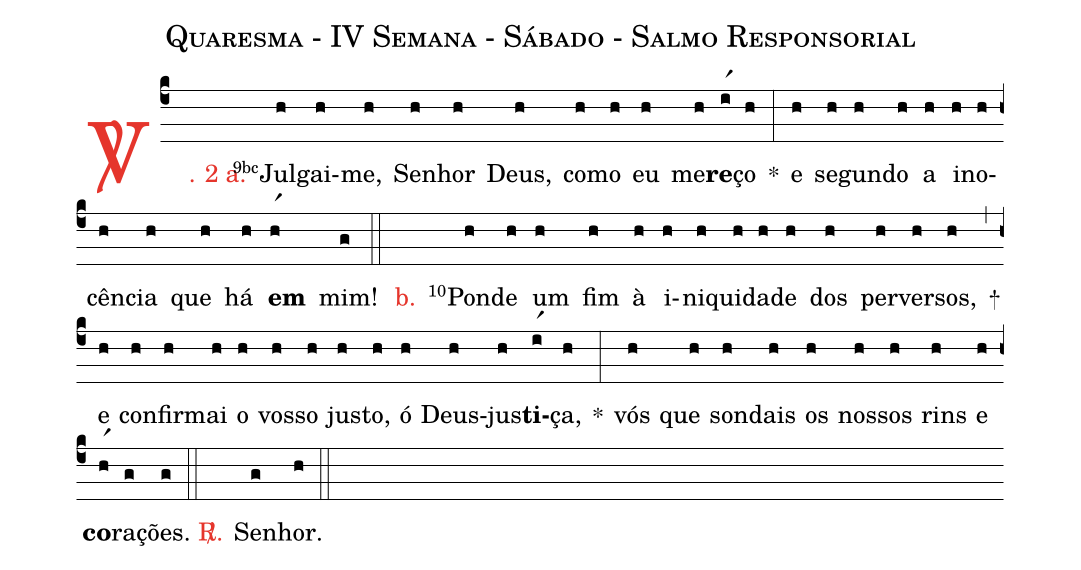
name: Quaresma - IV Semana - Sábado - Salmo Responsorial;
%%
(c4)

<c><sp>V/</sp>. 2 a.</c>() <v>\VSup{9bc}</v>Jul(h)gai-(h)me,(h) Se(h)nhor(h) Deus,(h) co(h)mo(h) eu(h) me(h)<b>re</b>(ir1)ço(h) *(:)
e(h) se(h)gun(h)do(h) a(h) i(h)no(h)cên(h)cia(h) que(h) há(h) <b>em</b>(hr1) mim!(g)

(::)

<nlba><c>b.</c>() <v>\VSup{10}</v>Pon</nlba>(h)de(h) um(h) fim(h) à(h) i(h)ni(h)qui(h)da(h)de(h) dos(h) per(h)ver(h)sos,(h) +(,)
e(h) con(h)fir(h)mai(h) o(h) vos(h)so(h) jus(h)to,(h) ó(h) Deus-(h)jus(h)<b>ti</b>(ir1)ça,(h) *(:)
vós(h) que(h) son(h)dais(h) os(h) nos(h)sos(h) rins(h) e(h) <b>co</b>(hr1)ra(g)ções.(g)

(::)

<nlba><c><sp>R/</sp>.</c>() Se</nlba>(g)nhor.(h)

(::)
